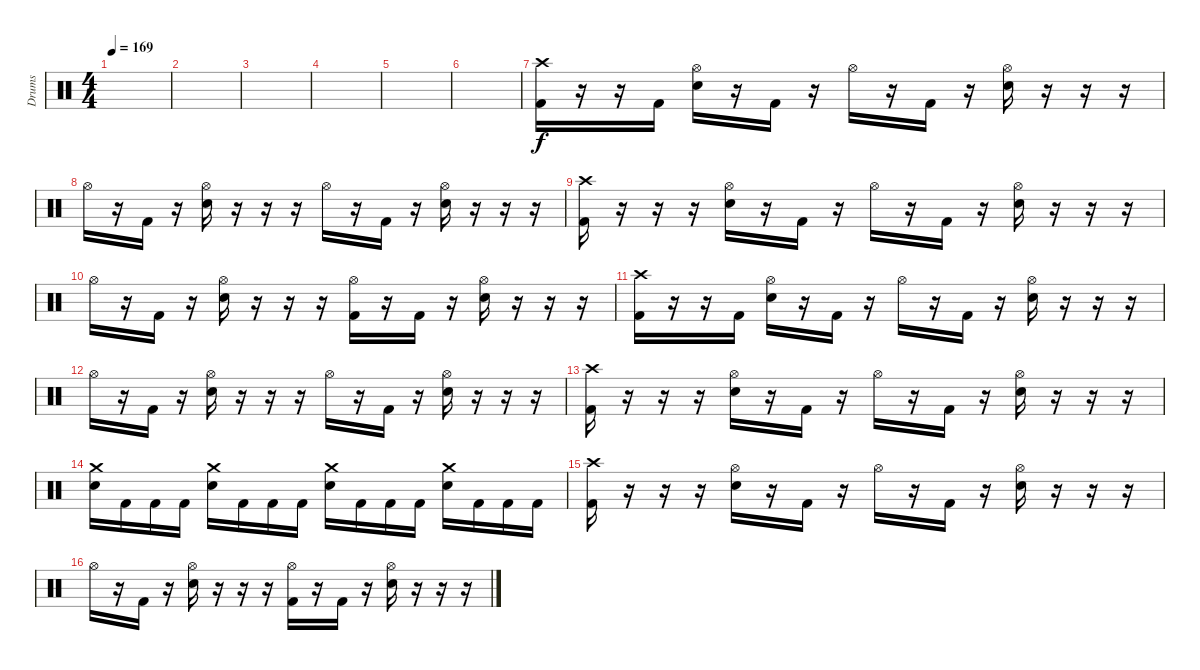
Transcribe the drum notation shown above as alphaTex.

\track ("Drums" "Drums") {instrument percussion}
\staff {score}
\articulation defaults
\ts (4 4)
\tempo 169
\clef neutral
\ks c
|
|
|
|
|
|
("Crash high (hit)" "Kick (hit) 2").16 r.16 r.16 "Kick (hit) 2".16 ("Hi-Hat (open)" "Snare (hit) 2").16 r.16 "Kick (hit) 2".16 r.16 "Hi-Hat (open)".16 r.16 "Kick (hit) 2".16 r.16 ("Hi-Hat (open)" "Snare (hit) 2").16 r.16 r.16 r.16 |
"Hi-Hat (open)".16 r.16 "Kick (hit) 2".16 r.16 ("Hi-Hat (open)" "Snare (hit) 2").16 r.16 r.16 r.16 "Hi-Hat (open)".16 r.16 "Kick (hit) 2".16 r.16 ("Hi-Hat (open)" "Snare (hit) 2").16 r.16 r.16 r.16 |
("Crash high (hit)" "Kick (hit) 2").16 r.16 r.16 r.16 ("Hi-Hat (open)" "Snare (hit) 2").16 r.16 "Kick (hit) 2".16 r.16 "Hi-Hat (open)".16 r.16 "Kick (hit) 2".16 r.16 ("Hi-Hat (open)" "Snare (hit) 2").16 r.16 r.16 r.16 |
"Hi-Hat (open)".16 r.16 "Kick (hit) 2".16 r.16 ("Hi-Hat (open)" "Snare (hit) 2").16 r.16 r.16 r.16 ("Hi-Hat (open)" "Kick (hit) 2").16 r.16 "Kick (hit) 2".16 r.16 ("Hi-Hat (open)" "Snare (hit) 2").16 r.16 r.16 r.16 |
("Crash high (hit)" "Kick (hit) 2").16 r.16 r.16 "Kick (hit) 2".16 ("Hi-Hat (open)" "Snare (hit) 2").16 r.16 "Kick (hit) 2".16 r.16 "Hi-Hat (open)".16 r.16 "Kick (hit) 2".16 r.16 ("Hi-Hat (open)" "Snare (hit) 2").16 r.16 r.16 r.16 |
"Hi-Hat (open)".16 r.16 "Kick (hit) 2".16 r.16 ("Hi-Hat (open)" "Snare (hit) 2").16 r.16 r.16 r.16 "Hi-Hat (open)".16 r.16 "Kick (hit) 2".16 r.16 ("Hi-Hat (open)" "Snare (hit) 2").16 r.16 r.16 r.16 |
("Crash high (hit)" "Kick (hit) 2").16 r.16 r.16 r.16 ("Hi-Hat (open)" "Snare (hit) 2").16 r.16 "Kick (hit) 2".16 r.16 "Hi-Hat (open)".16 r.16 "Kick (hit) 2".16 r.16 ("Hi-Hat (open)" "Snare (hit) 2").16 r.16 r.16 r.16 |
("Crash medium (hit)" "Snare (hit) 2").16 "Kick (hit) 2".16 "Kick (hit) 2".16 "Kick (hit) 2".16 ("Crash medium (hit)" "Snare (hit) 2").16 "Kick (hit) 2".16 "Kick (hit) 2".16 "Kick (hit) 2".16 ("Crash medium (hit)" "Snare (hit) 2").16 "Kick (hit) 2".16 "Kick (hit) 2".16 "Kick (hit) 2".16 ("Crash medium (hit)" "Snare (hit) 2").16 "Kick (hit) 2".16 "Kick (hit) 2".16 "Kick (hit) 2".16 |
("Crash high (hit)" "Kick (hit) 2").16 r.16 r.16 r.16 ("Hi-Hat (open)" "Snare (hit) 2").16 r.16 "Kick (hit) 2".16 r.16 "Hi-Hat (open)".16 r.16 "Kick (hit) 2".16 r.16 ("Hi-Hat (open)" "Snare (hit) 2").16 r.16 r.16 r.16 |
"Hi-Hat (open)".16 r.16 "Kick (hit) 2".16 r.16 ("Hi-Hat (open)" "Snare (hit) 2").16 r.16 r.16 r.16 ("Hi-Hat (open)" "Kick (hit) 2").16 r.16 "Kick (hit) 2".16 r.16 ("Hi-Hat (open)" "Snare (hit) 2").16 r.16 r.16 r.16
